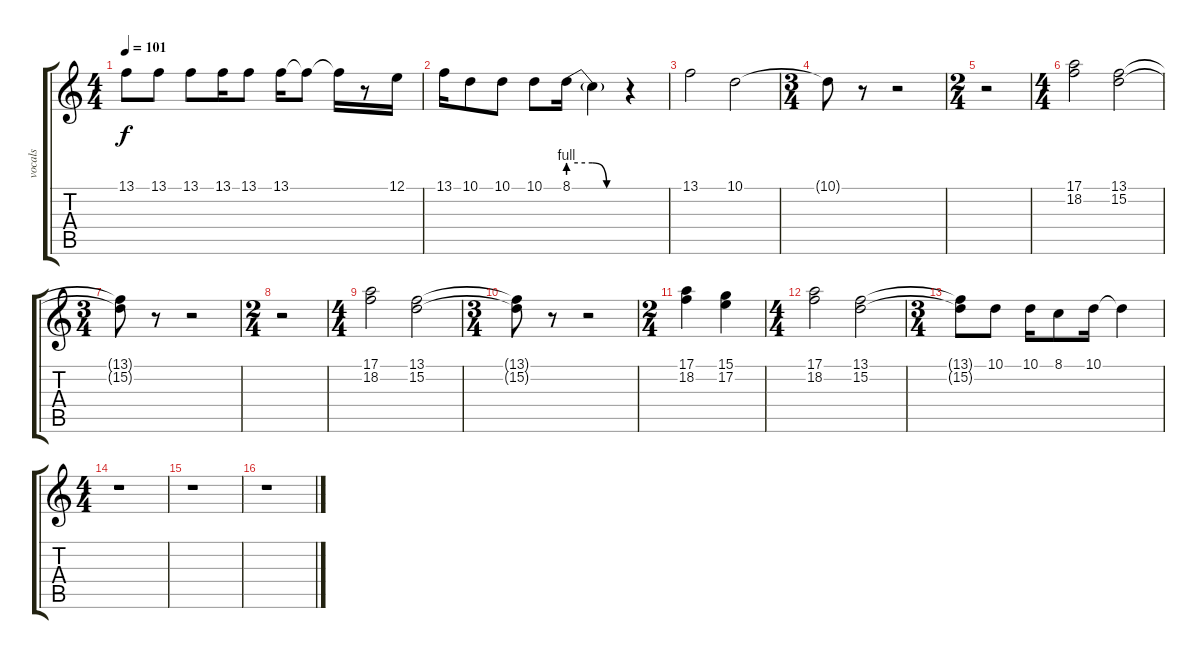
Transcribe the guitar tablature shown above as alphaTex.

\track ("vocals" "vocals") {instrument violin}
\staff {score tabs}
\tuning (E4 B3 G3 D3 A2 E2) {hide}
\ts (4 4)
\tempo 101
\clef g2
\ks c
13.1.8{dy f} 13.1.8 13.1.8 13.1.16 13.1.8 13.1.16 13.1{t}.8 13.1{t}.16 r.8 12.1.16 |
13.1.16 10.1.8 10.1.8 10.1.8 8.1{be (custom 0 4 25 4 40 0 60 0)}.16 8.1{t}.4 r.4 |
13.1.2 10.1.2 |
\ts (3 4)
10.1{t}.8 r.8 r.2 |
\ts (2 4)
r.2 |
\ts (4 4)
(17.1 18.2).2 (13.1 15.2).2 |
\ts (3 4)
(13.1{t} 15.2{t}).8 r.8 r.2 |
\ts (2 4)
r.2 |
\ts (4 4)
(17.1 18.2).2 (13.1 15.2).2 |
\ts (3 4)
(13.1{t} 15.2{t}).8 r.8 r.2 |
\ts (2 4)
(17.1 18.2).4 (15.1 17.2).4 |
\ts (4 4)
(17.1 18.2).2 (13.1 15.2).2 |
\ts (3 4)
(13.1{t} 15.2{t}).8 10.1.8 10.1.16 8.1.8 10.1.16 10.1{t}.4 |
\ts (4 4)
r.1 |
r.1 |
r.1
